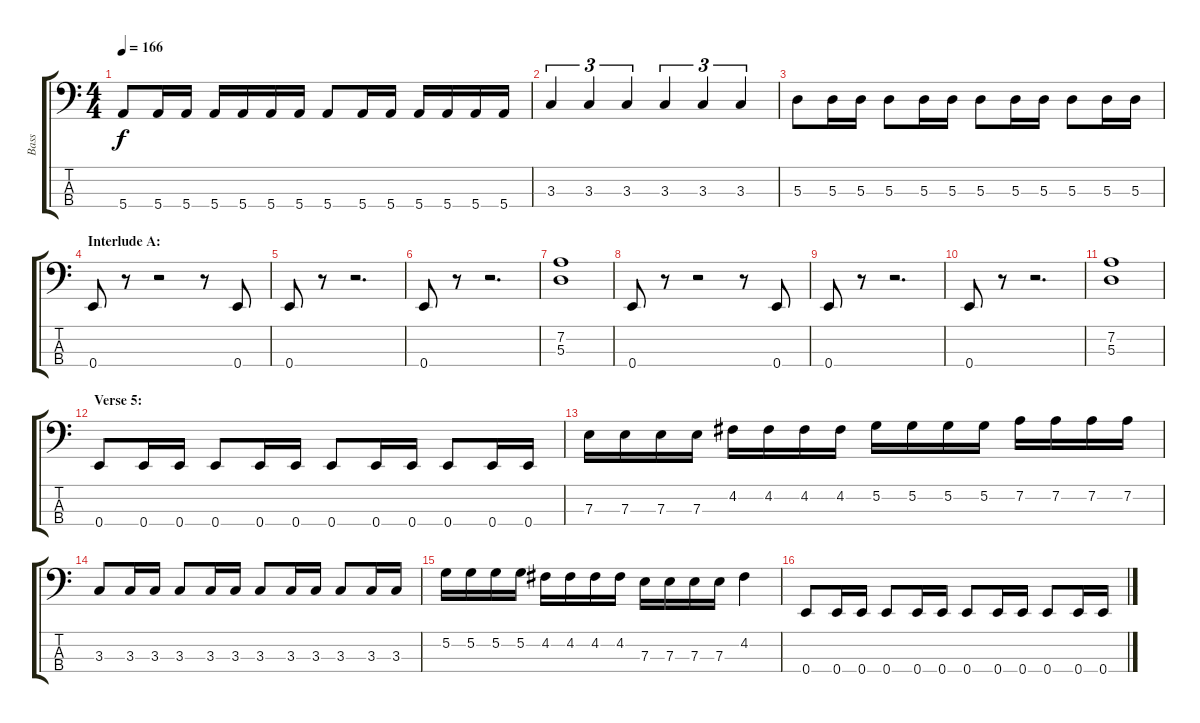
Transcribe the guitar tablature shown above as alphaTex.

\track ("Bass" "Bass") {instrument electricbassfinger}
\staff {score tabs}
\tuning (G2 D2 A1 E1) {hide}
\ts (4 4)
\tempo 166
\clef f4
\ks c
5.4.8{dy f} 5.4.16 5.4.16 5.4.16 5.4.16 5.4.16 5.4.16 5.4.8 5.4.16 5.4.16 5.4.16 5.4.16 5.4.16 5.4.16 |
3.3.4{tu (3 2)} 3.3.4{tu (3 2)} 3.3.4{tu (3 2)} 3.3.4{tu (3 2)} 3.3.4{tu (3 2)} 3.3.4{tu (3 2)} |
5.3.8 5.3.16 5.3.16 5.3.8 5.3.16 5.3.16 5.3.8 5.3.16 5.3.16 5.3.8 5.3.16 5.3.16 |
\section ("" "Interlude A:")
0.4.8 r.8 r.2 r.8 0.4.8 |
0.4.8 r.8 r.2{d} |
0.4.8 r.8 r.2{d} |
(7.2 5.3).1 |
0.4.8 r.8 r.2 r.8 0.4.8 |
0.4.8 r.8 r.2{d} |
0.4.8 r.8 r.2{d} |
(7.2 5.3).1 |
\section ("" "Verse 5:")
0.4.8 0.4.16 0.4.16 0.4.8 0.4.16 0.4.16 0.4.8 0.4.16 0.4.16 0.4.8 0.4.16 0.4.16 |
7.3.16 7.3.16 7.3.16 7.3.16 4.2.16 4.2.16 4.2.16 4.2.16 5.2.16 5.2.16 5.2.16 5.2.16 7.2.16 7.2.16 7.2.16 7.2.16 |
3.3.8 3.3.16 3.3.16 3.3.8 3.3.16 3.3.16 3.3.8 3.3.16 3.3.16 3.3.8 3.3.16 3.3.16 |
5.2.16 5.2.16 5.2.16 5.2.16 4.2.16 4.2.16 4.2.16 4.2.16 7.3.16 7.3.16 7.3.16 7.3.16 4.2.4 |
0.4.8 0.4.16 0.4.16 0.4.8 0.4.16 0.4.16 0.4.8 0.4.16 0.4.16 0.4.8 0.4.16 0.4.16
